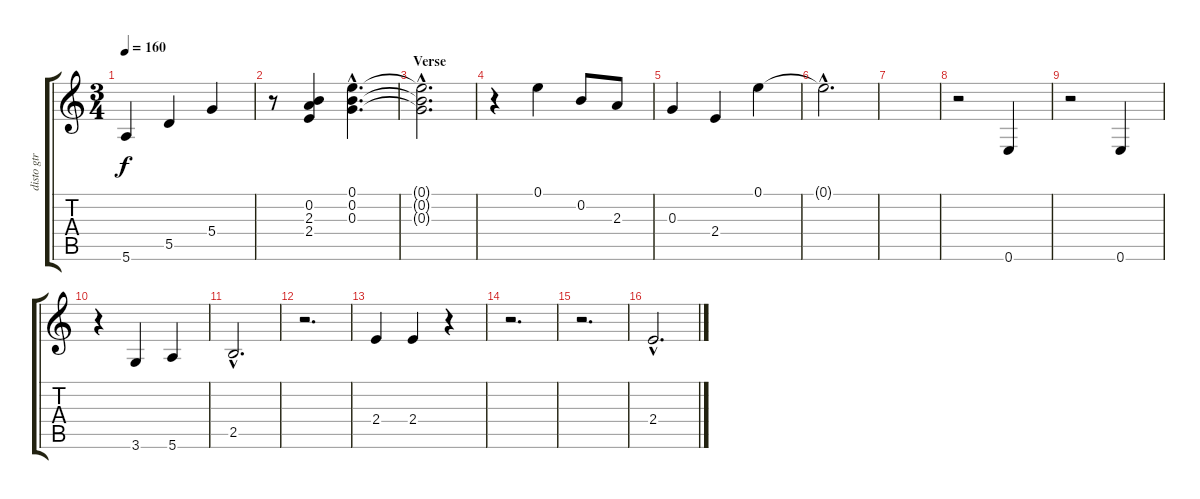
\track ("disto gtr" "disto gtr") {instrument distortionguitar}
\staff {score tabs}
\tuning (E4 B3 G3 D3 A2 E2) {hide}
\ts (3 4)
\tempo 160
\clef g2
\ks c
5.6.4{dy f} 5.5.4 5.4.4 |
r.8 (0.2 2.3 2.4).4 (0.1{hac} 0.2{hac} 0.3{hac}).4{d} |
\section ("" "Verse")
(0.1{hac t} 0.2{hac t} 0.3{hac t}).2{d} |
r.4 0.1.4 0.2.8 2.3.8 |
0.3.4 2.4.4 0.1.4 |
0.1{hac t}.2{d volume 0} |
|
r.2 0.6.4 |
r.2 0.6.4 |
r.4 3.6.4 5.6.4 |
2.5{hac}.2{d} |
r.2{d} |
2.4.4 2.4.4 r.4 |
r.2{d} |
r.2{d} |
2.4{hac}.2{d}
